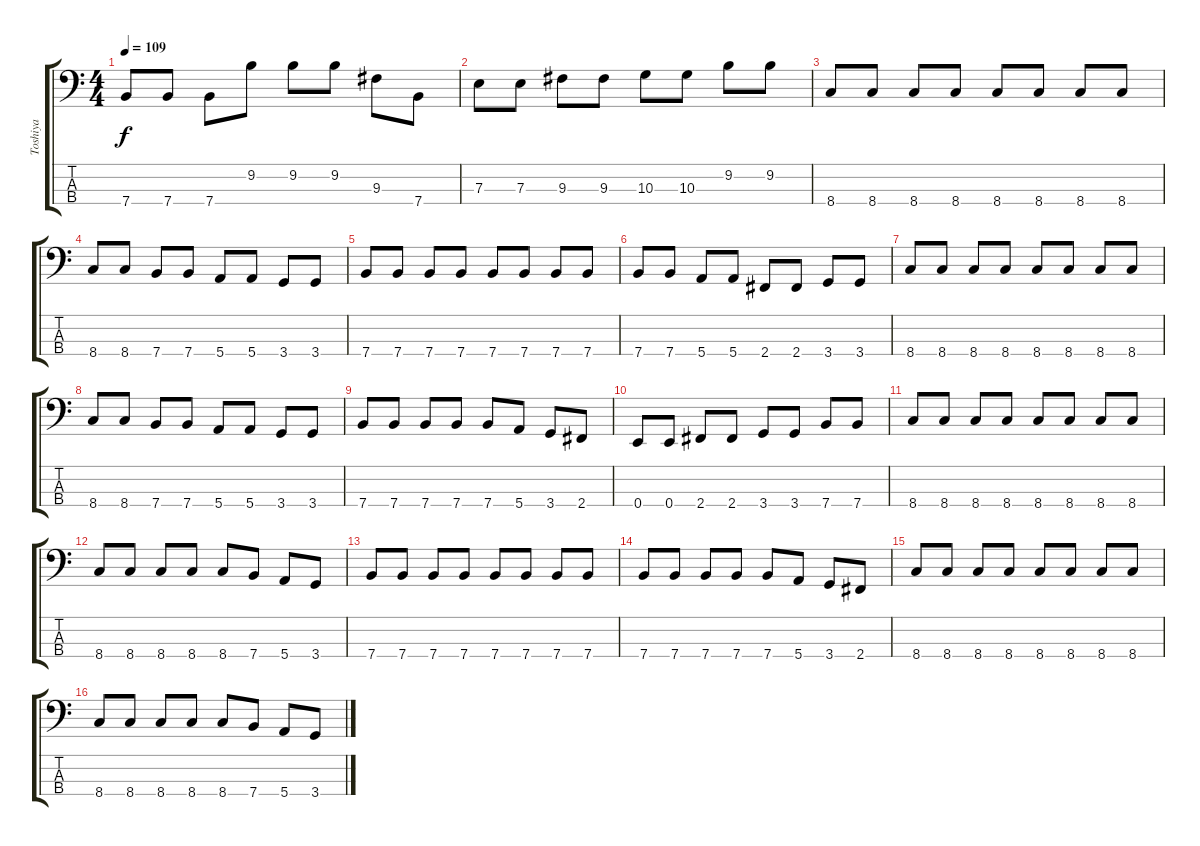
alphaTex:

\track ("Toshiya" "Toshiya") {instrument electricbasspick}
\staff {score tabs}
\tuning (G2 D2 A1 E1) {hide}
\ts (4 4)
\tempo 109
\clef f4
\ks c
7.4.8{dy f} 7.4.8 7.4.8 9.2.8 9.2.8 9.2.8 9.3.8 7.4.8 |
7.3.8 7.3.8 9.3.8 9.3.8 10.3.8 10.3.8 9.2.8 9.2.8 |
8.4.8 8.4.8 8.4.8 8.4.8 8.4.8 8.4.8 8.4.8 8.4.8 |
8.4.8 8.4.8 7.4.8 7.4.8 5.4.8 5.4.8 3.4.8 3.4.8 |
7.4.8 7.4.8 7.4.8 7.4.8 7.4.8 7.4.8 7.4.8 7.4.8 |
7.4.8 7.4.8 5.4.8 5.4.8 2.4.8 2.4.8 3.4.8 3.4.8 |
8.4.8 8.4.8 8.4.8 8.4.8 8.4.8 8.4.8 8.4.8 8.4.8 |
8.4.8 8.4.8 7.4.8 7.4.8 5.4.8 5.4.8 3.4.8 3.4.8 |
7.4.8 7.4.8 7.4.8 7.4.8 7.4.8 5.4.8 3.4.8 2.4.8 |
0.4.8 0.4.8 2.4.8 2.4.8 3.4.8 3.4.8 7.4.8 7.4.8 |
8.4.8 8.4.8 8.4.8 8.4.8 8.4.8 8.4.8 8.4.8 8.4.8 |
8.4.8 8.4.8 8.4.8 8.4.8 8.4.8 7.4.8 5.4.8 3.4.8 |
7.4.8 7.4.8 7.4.8 7.4.8 7.4.8 7.4.8 7.4.8 7.4.8 |
7.4.8 7.4.8 7.4.8 7.4.8 7.4.8 5.4.8 3.4.8 2.4.8 |
8.4.8 8.4.8 8.4.8 8.4.8 8.4.8 8.4.8 8.4.8 8.4.8 |
8.4.8 8.4.8 8.4.8 8.4.8 8.4.8 7.4.8 5.4.8 3.4.8
